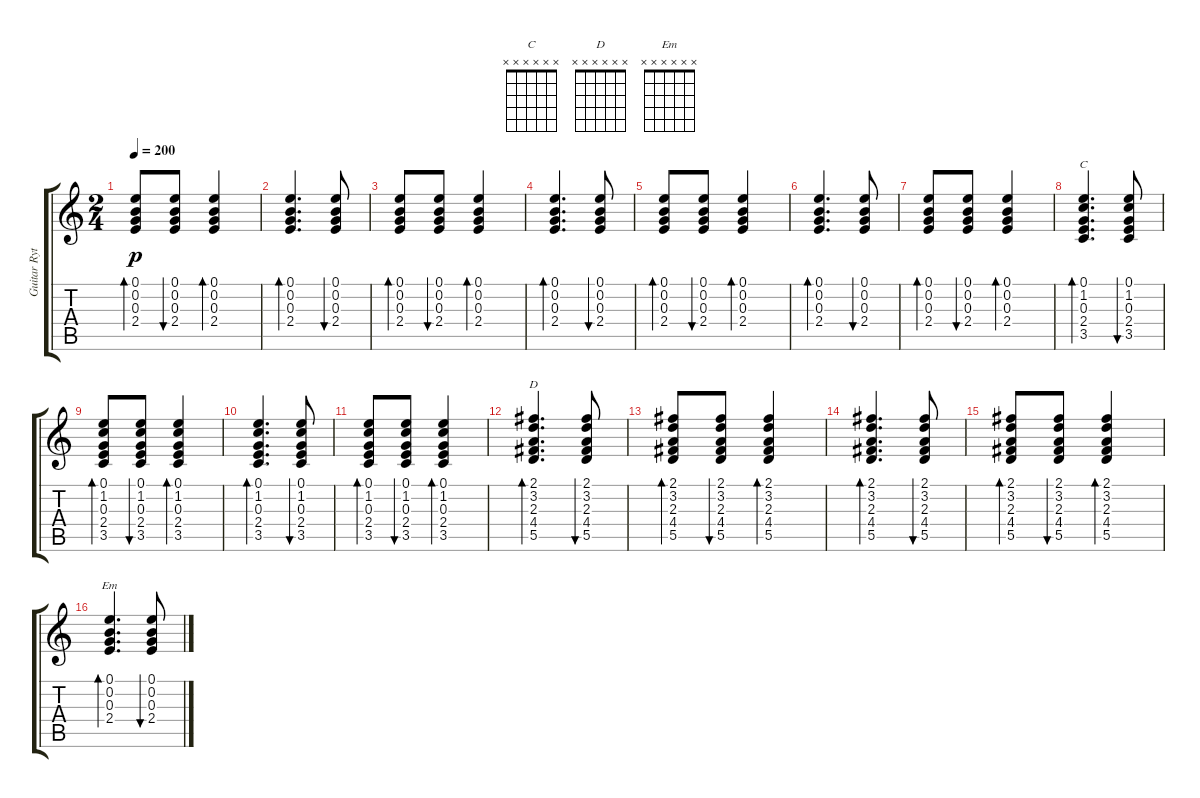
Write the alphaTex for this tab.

\track ("Guitar Rythm 1" "Guitar Ryt") {instrument acousticguitarsteel}
\staff {score tabs}
\tuning (E4 B3 G3 D3 A2 E2) {hide}
\chord ("C" x x x x x x)
\chord ("D" x x x x x x)
\chord ("Em" x x x x x x)
\ts (2 4)
\tempo 200
\clef g2
\ks c
(0.1 0.2 0.3 2.4).8{bd 60 dy p} (0.1 0.2 0.3 2.4).8{bu 60} (0.1 0.2 0.3 2.4).4{bd 60} |
(0.1 0.2 0.3 2.4).4{d bd 60} (0.1 0.2 0.3 2.4).8{bu 60} |
(0.1 0.2 0.3 2.4).8{bd 60} (0.1 0.2 0.3 2.4).8{bu 60} (0.1 0.2 0.3 2.4).4{bd 60} |
(0.1 0.2 0.3 2.4).4{d bd 60} (0.1 0.2 0.3 2.4).8{bu 60} |
(0.1 0.2 0.3 2.4).8{bd 60} (0.1 0.2 0.3 2.4).8{bu 60} (0.1 0.2 0.3 2.4).4{bd 60} |
(0.1 0.2 0.3 2.4).4{d bd 60} (0.1 0.2 0.3 2.4).8{bu 60} |
(0.1 0.2 0.3 2.4).8{bd 60} (0.1 0.2 0.3 2.4).8{bu 60} (0.1 0.2 0.3 2.4).4{bd 60} |
(0.1 1.2 0.3 2.4 3.5).4{d bd 60 ch "C"} (0.1 1.2 0.3 2.4 3.5).8{bu 60} |
(0.1 1.2 0.3 2.4 3.5).8{bd 60} (0.1 1.2 0.3 2.4 3.5).8{bu 60} (0.1 1.2 0.3 2.4 3.5).4{bd 60} |
(0.1 1.2 0.3 2.4 3.5).4{d bd 60} (0.1 1.2 0.3 2.4 3.5).8{bu 60} |
(0.1 1.2 0.3 2.4 3.5).8{bd 60} (0.1 1.2 0.3 2.4 3.5).8{bu 60} (0.1 1.2 0.3 2.4 3.5).4{bd 60} |
(2.1 3.2 2.3 4.4 5.5).4{d bd 60 ch "D"} (2.1 3.2 2.3 4.4 5.5).8{bu 60} |
(2.1 3.2 2.3 4.4 5.5).8{bd 60} (2.1 3.2 2.3 4.4 5.5).8{bu 60} (2.1 3.2 2.3 4.4 5.5).4{bd 60} |
(2.1 3.2 2.3 4.4 5.5).4{d bd 60} (2.1 3.2 2.3 4.4 5.5).8{bu 60} |
(2.1 3.2 2.3 4.4 5.5).8{bd 60} (2.1 3.2 2.3 4.4 5.5).8{bu 60} (2.1 3.2 2.3 4.4 5.5).4{bd 60} |
(0.1 0.2 0.3 2.4).4{d bd 60 ch "Em"} (0.1 0.2 0.3 2.4).8{bu 60}
